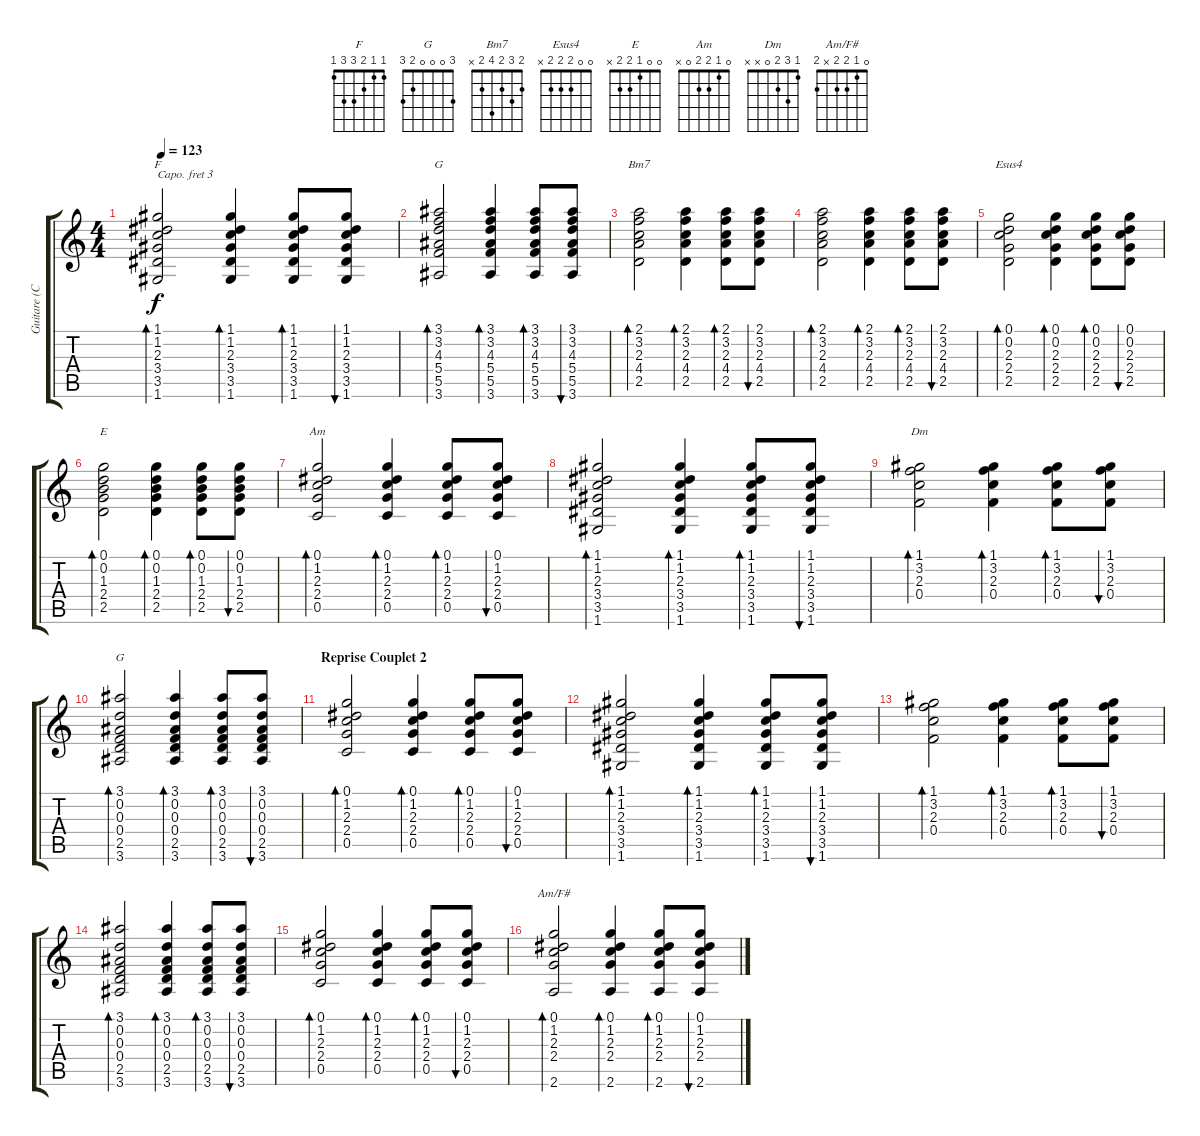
\track ("Guitare (Capo 3)" "Guitare (C") {instrument acousticguitarsteel}
\staff {score tabs}
\capo 3
\tuning (E4 B3 G3 D3 A2 E2) {hide}
\chord ("F" 1 1 2 3 3 1)
\chord ("G" 3 3 4 5 5 3) {firstfret 3}
\chord ("Bm7" 2 3 2 4 2 x)
\chord ("Esus4" 0 0 2 2 2 x)
\chord ("E" 0 0 1 2 2 x)
\chord ("Am" 0 1 2 2 0 x)
\chord ("Dm" 1 3 2 0 x x)
\chord ("G" 3 0 0 0 2 3)
\chord ("Am/F#" 0 1 2 2 x 2)
\ts (4 4)
\tempo 123
\clef g2
\ks c
(1.1 1.2 2.3 3.4 3.5 1.6).2{bd 120 ch "F" dy f} (1.1 1.2 2.3 3.4 3.5 1.6).4{bd 120} (1.1 1.2 2.3 3.4 3.5 1.6).8{bd 120} (1.1 1.2 2.3 3.4 3.5 1.6).8{bu 120} |
(3.1 3.2 4.3 5.4 5.5 3.6).2{bd 120 ch "G"} (3.1 3.2 4.3 5.4 5.5 3.6).4{bd 120} (3.1 3.2 4.3 5.4 5.5 3.6).8{bd 120} (3.1 3.2 4.3 5.4 5.5 3.6).8{bu 120} |
(2.1 3.2 2.3 4.4 2.5).2{bd 120 ch "Bm7"} (2.1 3.2 2.3 4.4 2.5).4{bd 120} (2.1 3.2 2.3 4.4 2.5).8{bd 120} (2.1 3.2 2.3 4.4 2.5).8{bu 120} |
(2.1 3.2 2.3 4.4 2.5).2{bd 120} (2.1 3.2 2.3 4.4 2.5).4{bd 120} (2.1 3.2 2.3 4.4 2.5).8{bd 120} (2.1 3.2 2.3 4.4 2.5).8{bu 120} |
(0.1 0.2 2.3 2.4 2.5).2{bd 120 ch "Esus4"} (0.1 0.2 2.3 2.4 2.5).4{bd 120} (0.1 0.2 2.3 2.4 2.5).8{bd 120} (0.1 0.2 2.3 2.4 2.5).8{bu 120} |
(0.1 0.2 1.3 2.4 2.5).2{bd 120 ch "E"} (0.1 0.2 1.3 2.4 2.5).4{bd 120} (0.1 0.2 1.3 2.4 2.5).8{bd 120} (0.1 0.2 1.3 2.4 2.5).8{bu 120} |
(0.1 1.2 2.3 2.4 0.5).2{bd 120 ch "Am"} (0.1 1.2 2.3 2.4 0.5).4{bd 120} (0.1 1.2 2.3 2.4 0.5).8{bd 120} (0.1 1.2 2.3 2.4 0.5).8{bu 120} |
(1.1 1.2 2.3 3.4 3.5 1.6).2{bd 120} (1.1 1.2 2.3 3.4 3.5 1.6).4{bd 120} (1.1 1.2 2.3 3.4 3.5 1.6).8{bd 120} (1.1 1.2 2.3 3.4 3.5 1.6).8{bu 120} |
(1.1 3.2 2.3 0.4).2{bd 120 ch "Dm"} (1.1 3.2 2.3 0.4).4{bd 120} (1.1 3.2 2.3 0.4).8{bd 120} (1.1 3.2 2.3 0.4).8{bu 120} |
(3.1 0.2 0.3 0.4 2.5 3.6).2{bd 120 ch "G"} (3.1 0.2 0.3 0.4 2.5 3.6).4{bd 120} (3.1 0.2 0.3 0.4 2.5 3.6).8{bd 120} (3.1 0.2 0.3 0.4 2.5 3.6).8{bu 120} |
\section ("" "Reprise Couplet 2")
(0.1 1.2 2.3 2.4 0.5).2{bd 120} (0.1 1.2 2.3 2.4 0.5).4{bd 120} (0.1 1.2 2.3 2.4 0.5).8{bd 120} (0.1 1.2 2.3 2.4 0.5).8{bu 120} |
(1.1 1.2 2.3 3.4 3.5 1.6).2{bd 120} (1.1 1.2 2.3 3.4 3.5 1.6).4{bd 120} (1.1 1.2 2.3 3.4 3.5 1.6).8{bd 120} (1.1 1.2 2.3 3.4 3.5 1.6).8{bu 120} |
(1.1 3.2 2.3 0.4).2{bd 120} (1.1 3.2 2.3 0.4).4{bd 120} (1.1 3.2 2.3 0.4).8{bd 120} (1.1 3.2 2.3 0.4).8{bu 120} |
(3.1 0.2 0.3 0.4 2.5 3.6).2{bd 120} (3.1 0.2 0.3 0.4 2.5 3.6).4{bd 120} (3.1 0.2 0.3 0.4 2.5 3.6).8{bd 120} (3.1 0.2 0.3 0.4 2.5 3.6).8{bu 120} |
(0.1 1.2 2.3 2.4 0.5).2{bd 120} (0.1 1.2 2.3 2.4 0.5).4{bd 120} (0.1 1.2 2.3 2.4 0.5).8{bd 120} (0.1 1.2 2.3 2.4 0.5).8{bu 120} |
(0.1 1.2 2.3 2.4 2.6).2{bd 120 ch "Am/F#"} (0.1 1.2 2.3 2.4 2.6).4{bd 120} (0.1 1.2 2.3 2.4 2.6).8{bd 120} (0.1 1.2 2.3 2.4 2.6).8{bu 120}
